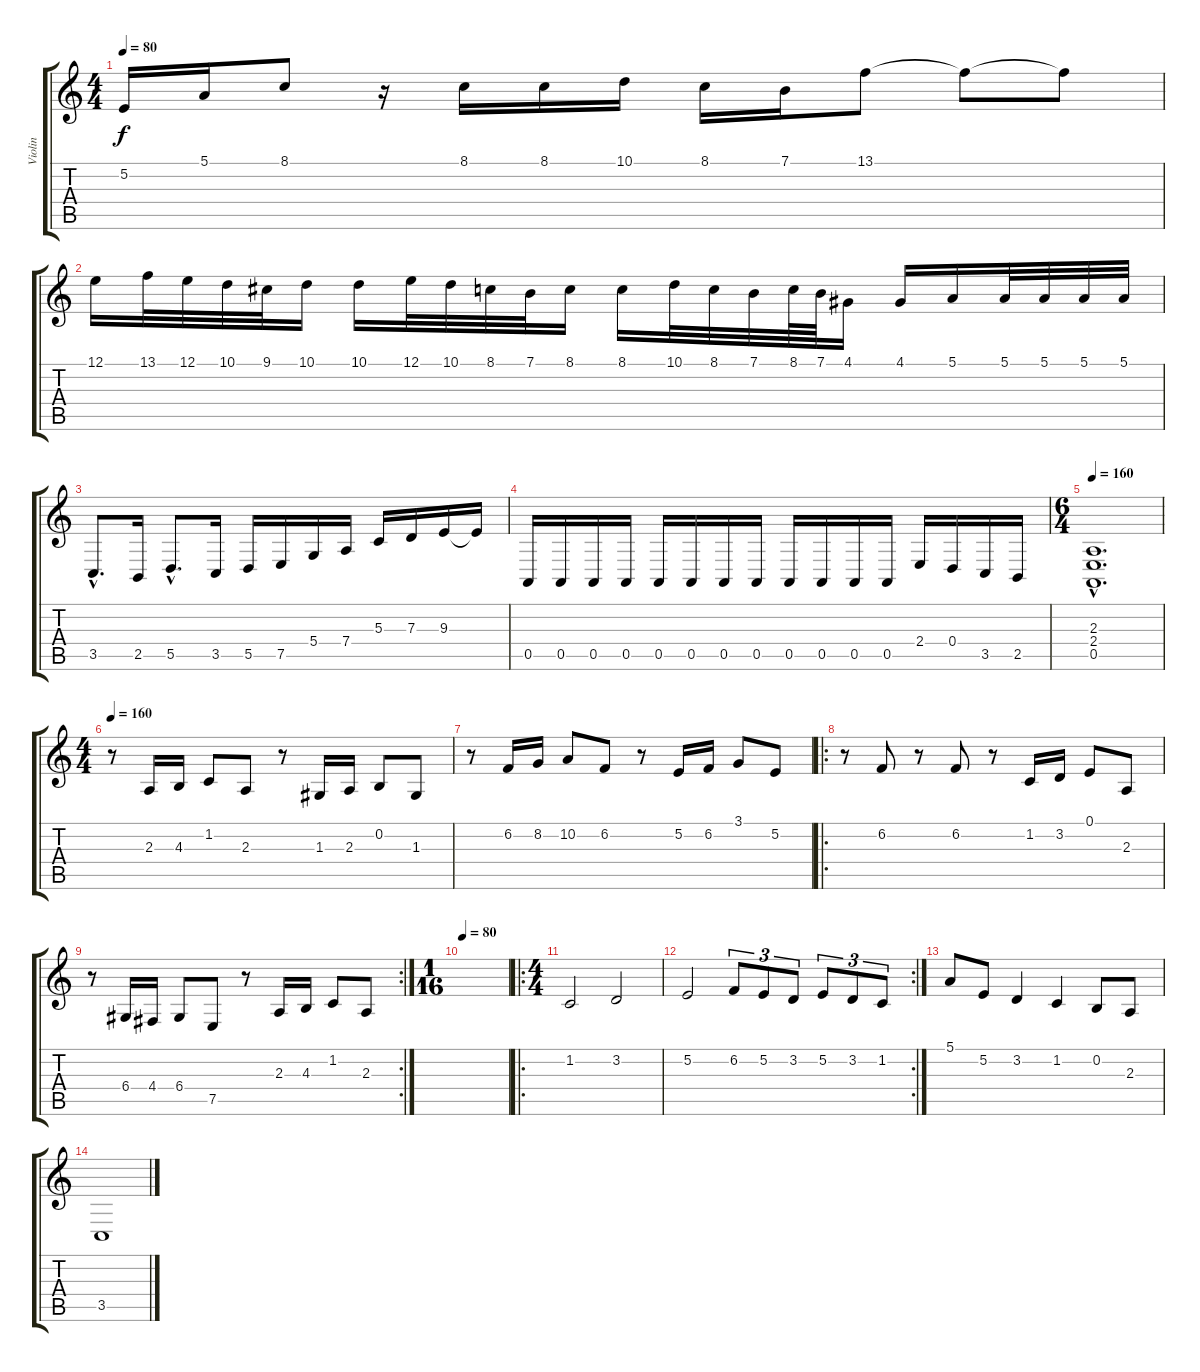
\track ("Violin" "Violin") {instrument violin}
\staff {score tabs}
\tuning (E4 B3 G3 D3 A2 E2) {hide}
\ts (4 4)
\tempo 80
\clef g2
\ks c
5.2.16{dy f} 5.1.16 8.1.8 r.16 8.1.16 8.1.16 10.1.16 8.1.16 7.1.16 13.1.8 13.1{t}.8 13.1{t}.8 |
12.1.16 13.1.32 12.1.32 10.1.32 9.1.32 10.1.16 10.1.16 12.1.32 10.1.32 8.1.32 7.1.32 8.1.16 8.1.16 10.1.32 8.1.32 7.1.32 8.1.64 7.1.64 4.1.16 4.1.16 5.1.16 5.1.32 5.1.32 5.1.32 5.1.32 |
3.5{hac}.8{d} 2.5.16 5.5{hac}.8{d} 3.5.16 5.5.16 7.5.16 5.4.16 7.4.16 5.3.16 7.3.16 9.3.16 9.3{t}.16 |
0.5.16 0.5.16 0.5.16 0.5.16 0.5.16 0.5.16 0.5.16 0.5.16 0.5.16 0.5.16 0.5.16 0.5.16 2.4.16 0.4.16 3.5.16 2.5.16 |
\ts (6 4)
\tempo 160
(2.3{hac} 2.4{hac} 0.5{hac}).1{d instrument stringensemble1} |
\ts (4 4)
\tempo 160
r.8{instrument stringensemble1} 2.3.16 4.3.16 1.2.8 2.3.8 r.8 1.3.16 2.3.16 0.2.8 1.3.8 |
r.8 6.2.16 8.2.16 10.2.8 6.2.8 r.8 5.2.16 6.2.16 3.1.8 5.2.8 |
\ro
r.8 6.2.8 r.8 6.2.8 r.8 1.2.16 3.2.16 0.1.8 2.3.8 |
\rc 2
r.8 6.4.16 4.4.16 6.4.8 7.5.8 r.8 2.3.16 4.3.16 1.2.8 2.3.8 |
\ts (1 16)
\tempo 80
|
\ro
\ts (4 4)
1.2.2 3.2.2 |
\rc 2
5.2.2 6.2.8{tu (3 2)} 5.2.8{tu (3 2)} 3.2.8{tu (3 2)} 5.2.8{tu (3 2)} 3.2.8{tu (3 2)} 1.2.8{tu (3 2)} |
5.1.8 5.2.8 3.2.4 1.2.4 0.2.8 2.3.8 |
3.5.1
